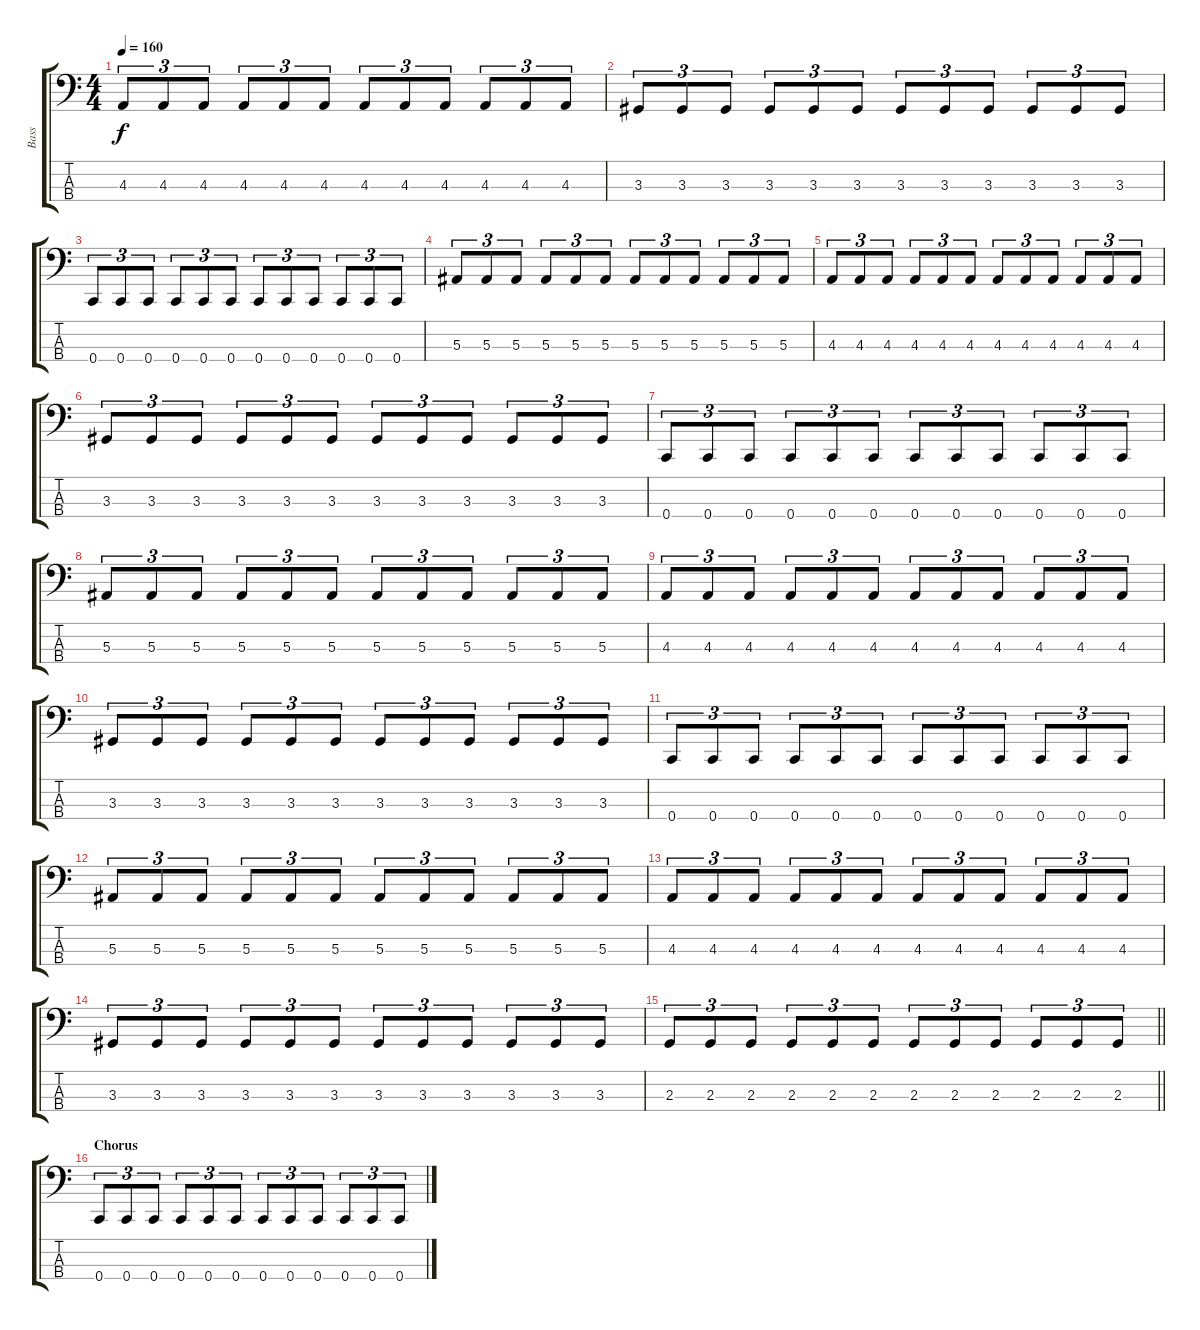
\track ("Bass" "Bass") {instrument electricbasspick}
\staff {score tabs}
\tuning (Eb2 Bb1 F1 C1) {hide}
\ts (4 4)
\tempo 160
\clef f4
\ks c
4.3.8{tu (3 2) dy f} 4.3.8{tu (3 2)} 4.3.8{tu (3 2)} 4.3.8{tu (3 2)} 4.3.8{tu (3 2)} 4.3.8{tu (3 2)} 4.3.8{tu (3 2)} 4.3.8{tu (3 2)} 4.3.8{tu (3 2)} 4.3.8{tu (3 2)} 4.3.8{tu (3 2)} 4.3.8{tu (3 2)} |
3.3.8{tu (3 2)} 3.3.8{tu (3 2)} 3.3.8{tu (3 2)} 3.3.8{tu (3 2)} 3.3.8{tu (3 2)} 3.3.8{tu (3 2)} 3.3.8{tu (3 2)} 3.3.8{tu (3 2)} 3.3.8{tu (3 2)} 3.3.8{tu (3 2)} 3.3.8{tu (3 2)} 3.3.8{tu (3 2)} |
0.4.8{tu (3 2)} 0.4.8{tu (3 2)} 0.4.8{tu (3 2)} 0.4.8{tu (3 2)} 0.4.8{tu (3 2)} 0.4.8{tu (3 2)} 0.4.8{tu (3 2)} 0.4.8{tu (3 2)} 0.4.8{tu (3 2)} 0.4.8{tu (3 2)} 0.4.8{tu (3 2)} 0.4.8{tu (3 2)} |
5.3.8{tu (3 2)} 5.3.8{tu (3 2)} 5.3.8{tu (3 2)} 5.3.8{tu (3 2)} 5.3.8{tu (3 2)} 5.3.8{tu (3 2)} 5.3.8{tu (3 2)} 5.3.8{tu (3 2)} 5.3.8{tu (3 2)} 5.3.8{tu (3 2)} 5.3.8{tu (3 2)} 5.3.8{tu (3 2)} |
4.3.8{tu (3 2)} 4.3.8{tu (3 2)} 4.3.8{tu (3 2)} 4.3.8{tu (3 2)} 4.3.8{tu (3 2)} 4.3.8{tu (3 2)} 4.3.8{tu (3 2)} 4.3.8{tu (3 2)} 4.3.8{tu (3 2)} 4.3.8{tu (3 2)} 4.3.8{tu (3 2)} 4.3.8{tu (3 2)} |
3.3.8{tu (3 2)} 3.3.8{tu (3 2)} 3.3.8{tu (3 2)} 3.3.8{tu (3 2)} 3.3.8{tu (3 2)} 3.3.8{tu (3 2)} 3.3.8{tu (3 2)} 3.3.8{tu (3 2)} 3.3.8{tu (3 2)} 3.3.8{tu (3 2)} 3.3.8{tu (3 2)} 3.3.8{tu (3 2)} |
0.4.8{tu (3 2)} 0.4.8{tu (3 2)} 0.4.8{tu (3 2)} 0.4.8{tu (3 2)} 0.4.8{tu (3 2)} 0.4.8{tu (3 2)} 0.4.8{tu (3 2)} 0.4.8{tu (3 2)} 0.4.8{tu (3 2)} 0.4.8{tu (3 2)} 0.4.8{tu (3 2)} 0.4.8{tu (3 2)} |
5.3.8{tu (3 2)} 5.3.8{tu (3 2)} 5.3.8{tu (3 2)} 5.3.8{tu (3 2)} 5.3.8{tu (3 2)} 5.3.8{tu (3 2)} 5.3.8{tu (3 2)} 5.3.8{tu (3 2)} 5.3.8{tu (3 2)} 5.3.8{tu (3 2)} 5.3.8{tu (3 2)} 5.3.8{tu (3 2)} |
4.3.8{tu (3 2)} 4.3.8{tu (3 2)} 4.3.8{tu (3 2)} 4.3.8{tu (3 2)} 4.3.8{tu (3 2)} 4.3.8{tu (3 2)} 4.3.8{tu (3 2)} 4.3.8{tu (3 2)} 4.3.8{tu (3 2)} 4.3.8{tu (3 2)} 4.3.8{tu (3 2)} 4.3.8{tu (3 2)} |
3.3.8{tu (3 2)} 3.3.8{tu (3 2)} 3.3.8{tu (3 2)} 3.3.8{tu (3 2)} 3.3.8{tu (3 2)} 3.3.8{tu (3 2)} 3.3.8{tu (3 2)} 3.3.8{tu (3 2)} 3.3.8{tu (3 2)} 3.3.8{tu (3 2)} 3.3.8{tu (3 2)} 3.3.8{tu (3 2)} |
0.4.8{tu (3 2)} 0.4.8{tu (3 2)} 0.4.8{tu (3 2)} 0.4.8{tu (3 2)} 0.4.8{tu (3 2)} 0.4.8{tu (3 2)} 0.4.8{tu (3 2)} 0.4.8{tu (3 2)} 0.4.8{tu (3 2)} 0.4.8{tu (3 2)} 0.4.8{tu (3 2)} 0.4.8{tu (3 2)} |
5.3.8{tu (3 2)} 5.3.8{tu (3 2)} 5.3.8{tu (3 2)} 5.3.8{tu (3 2)} 5.3.8{tu (3 2)} 5.3.8{tu (3 2)} 5.3.8{tu (3 2)} 5.3.8{tu (3 2)} 5.3.8{tu (3 2)} 5.3.8{tu (3 2)} 5.3.8{tu (3 2)} 5.3.8{tu (3 2)} |
4.3.8{tu (3 2)} 4.3.8{tu (3 2)} 4.3.8{tu (3 2)} 4.3.8{tu (3 2)} 4.3.8{tu (3 2)} 4.3.8{tu (3 2)} 4.3.8{tu (3 2)} 4.3.8{tu (3 2)} 4.3.8{tu (3 2)} 4.3.8{tu (3 2)} 4.3.8{tu (3 2)} 4.3.8{tu (3 2)} |
3.3.8{tu (3 2)} 3.3.8{tu (3 2)} 3.3.8{tu (3 2)} 3.3.8{tu (3 2)} 3.3.8{tu (3 2)} 3.3.8{tu (3 2)} 3.3.8{tu (3 2)} 3.3.8{tu (3 2)} 3.3.8{tu (3 2)} 3.3.8{tu (3 2)} 3.3.8{tu (3 2)} 3.3.8{tu (3 2)} |
\barLineRight lightlight
2.3.8{tu (3 2)} 2.3.8{tu (3 2)} 2.3.8{tu (3 2)} 2.3.8{tu (3 2)} 2.3.8{tu (3 2)} 2.3.8{tu (3 2)} 2.3.8{tu (3 2)} 2.3.8{tu (3 2)} 2.3.8{tu (3 2)} 2.3.8{tu (3 2)} 2.3.8{tu (3 2)} 2.3.8{tu (3 2)} |
\section ("" "Chorus")
0.4.8{tu (3 2)} 0.4.8{tu (3 2)} 0.4.8{tu (3 2)} 0.4.8{tu (3 2)} 0.4.8{tu (3 2)} 0.4.8{tu (3 2)} 0.4.8{tu (3 2)} 0.4.8{tu (3 2)} 0.4.8{tu (3 2)} 0.4.8{tu (3 2)} 0.4.8{tu (3 2)} 0.4.8{tu (3 2)}
